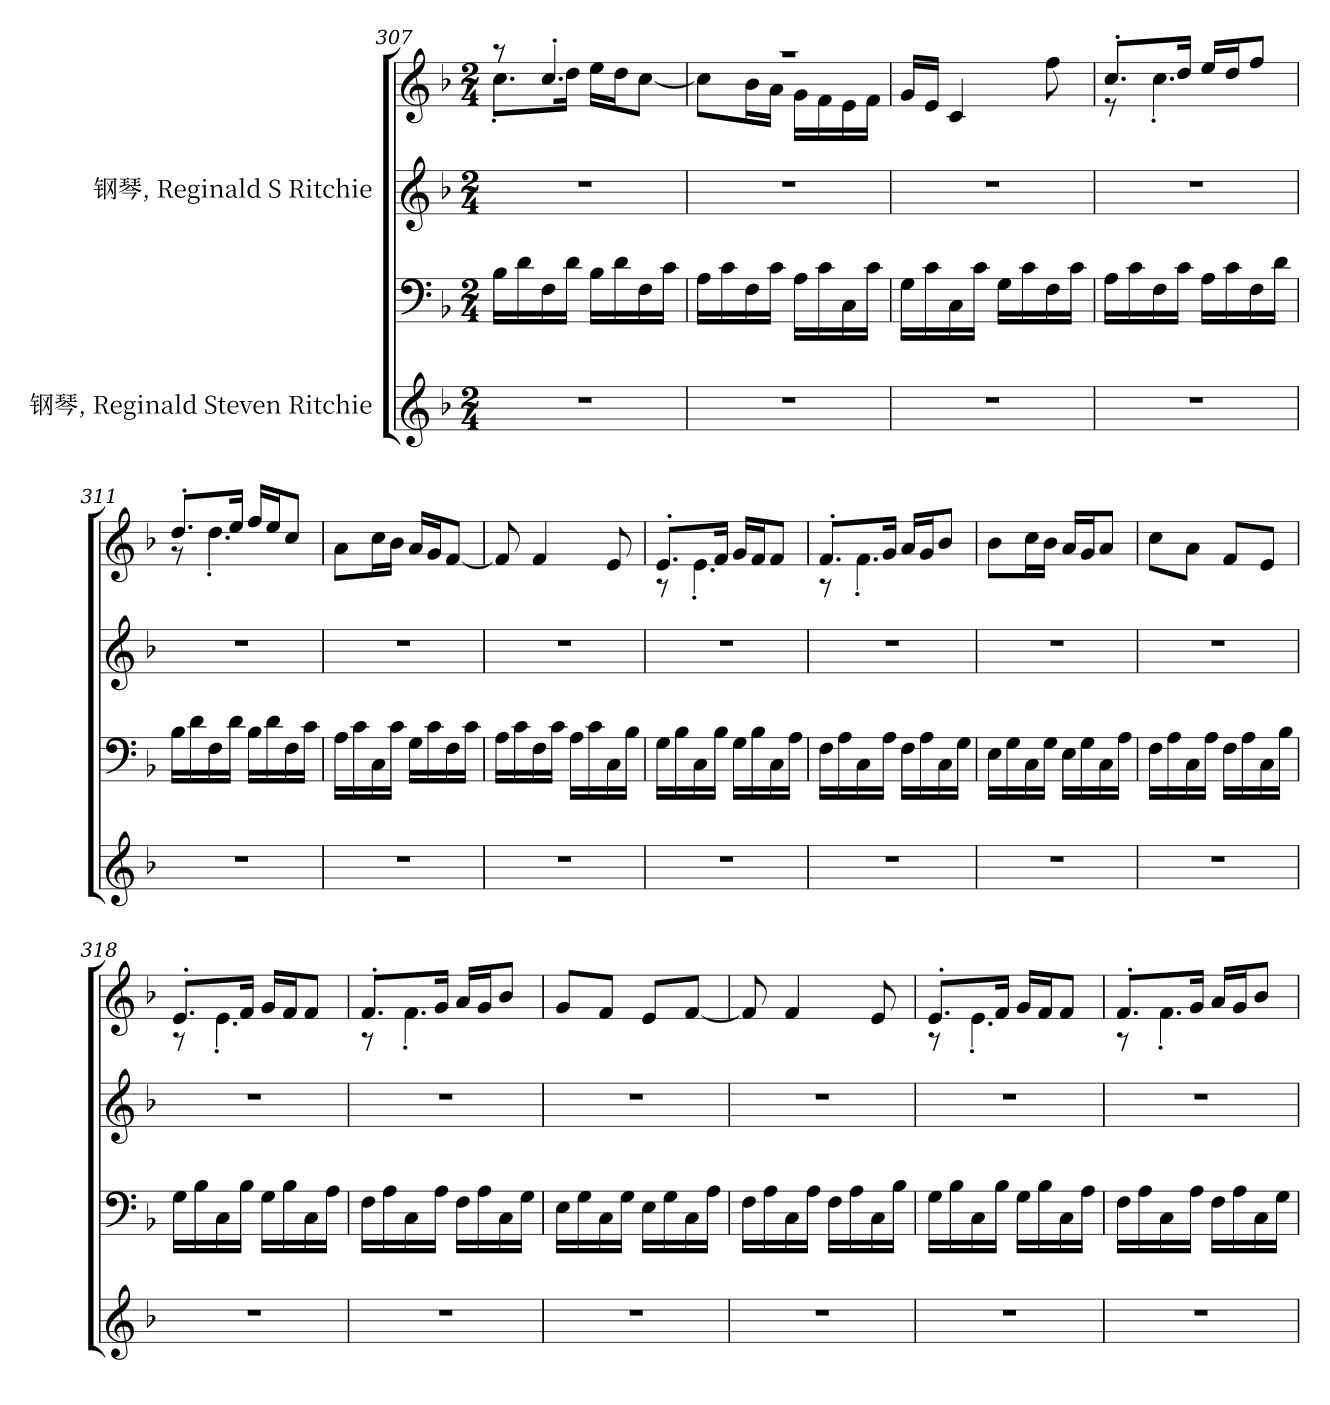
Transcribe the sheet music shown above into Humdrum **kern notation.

**kern	**kern	**kern	**kern
*part2	*part2	*part1	*part1
*staff4	*staff3	*staff2	*staff1
*I"钢琴, Reginald Steven Ritchie	*	*I"钢琴, Reginald S Ritchie	*
!!LO:LB:g=z
*clefG2	*clefF4	*clefG2	*clefG2
*k[b-]	*k[b-]	*k[b-]	*k[b-]
*M2/4	*M2/4	*M2/4	*M2/4
=307	=307	=307	=307
*	*	*	*^
2r	16B-\LL	2r	8r	8.cc'\L
.	16d\	.	.	.
.	16F\	.	4.cc'/	.
.	16d\JJ	.	.	16dd\Jk
.	16B-\LL	.	.	16ee\LL
.	16d\	.	.	16dd\J
.	16F\	.	.	[8cc\J
.	16c\JJ	.	.	.
=308	=308	=308	=308	=308
2r	16A\LL	2r	2r	8cc\L]
.	16c\	.	.	.
.	16F\	.	.	16b-\L
.	16c\JJ	.	.	16a\JJ
.	16A\LL	.	.	16g\LL
.	16c\	.	.	16f\
.	16C\	.	.	16e\
.	16c\JJ	.	.	16f\JJ
*	*	*	*v	*v
=309	=309	=309	=309
2r	16G\LL	2r	16g/LL
.	16c\	.	16e/JJ
.	16C\	.	4c/
.	16c\JJ	.	.
.	16G\LL	.	.
.	16c\	.	.
.	16F\	.	8ff\
.	16c\JJ	.	.
=310	=310	=310	=310
*	*	*	*^
2r	16A\LL	2r	8.cc'/L	8r
.	16c\	.	.	.
.	16F\	.	.	4.cc'\
.	16c\JJ	.	16dd/Jk	.
.	16A\LL	.	16ee/LL	.
.	16c\	.	16dd/J	.
.	16F\	.	8ff/J	.
.	16d\JJ	.	.	.
!!LO:LB:g=z	!!
=311	=311	=311	=311	=311
2r	16B-\LL	2r	8.dd'/L	8r
.	16d\	.	.	.
.	16F\	.	.	4.dd'\
.	16d\JJ	.	16ee/Jk	.
.	16B-\LL	.	16ff/LL	.
.	16d\	.	16ee/J	.
.	16F\	.	8cc/J	.
.	16c\JJ	.	.	.
*	*	*	*v	*v
=312	=312	=312	=312
2r	16A\LL	2r	8a\L
.	16c\	.	.
.	16C\	.	16cc\L
.	16c\JJ	.	16b-\JJ
.	16G\LL	.	16a/LL
.	16c\	.	16g/J
.	16F\	.	[8f/J
.	16c\JJ	.	.
=313	=313	=313	=313
2r	16A\LL	2r	8f/]
.	16c\	.	.
.	16F\	.	4f/
.	16c\JJ	.	.
.	16A\LL	.	.
.	16c\	.	.
.	16C\	.	8e/
.	16B-\JJ	.	.
=314	=314	=314	=314
*	*	*	*^
2r	16G\LL	2r	8.e'/L	8r
.	16B-\	.	.	.
.	16C\	.	.	4.e'\
.	16B-\JJ	.	16f/Jk	.
.	16G\LL	.	16g/LL	.
.	16B-\	.	16f/J	.
.	16C\	.	8f/J	.
.	16A\JJ	.	.	.
!!LO:PB:g=z	!!
=315	=315	=315	=315	=315
2r	16F\LL	2r	8.f'/L	8r
.	16A\	.	.	.
.	16C\	.	.	4.f'\
.	16A\JJ	.	16g/Jk	.
.	16F\LL	.	16a/LL	.
.	16A\	.	16g/J	.
.	16C\	.	8b-/J	.
.	16G\JJ	.	.	.
*	*	*	*v	*v
=316	=316	=316	=316
2r	16E\LL	2r	8b-\L
.	16G\	.	.
.	16C\	.	16cc\L
.	16G\JJ	.	16b-\JJ
.	16E\LL	.	16a/LL
.	16G\	.	16g/J
.	16C\	.	8a/J
.	16A\JJ	.	.
=317	=317	=317	=317
2r	16F\LL	2r	8cc\L
.	16A\	.	.
.	16C\	.	8a\J
.	16A\JJ	.	.
.	16F\LL	.	8f/L
.	16A\	.	.
.	16C\	.	8e/J
.	16B-\JJ	.	.
=318	=318	=318	=318
*	*	*	*^
2r	16G\LL	2r	8.e'/L	8r
.	16B-\	.	.	.
.	16C\	.	.	4.e'\
.	16B-\JJ	.	16f/Jk	.
.	16G\LL	.	16g/LL	.
.	16B-\	.	16f/J	.
.	16C\	.	8f/J	.
.	16A\JJ	.	.	.
!!LO:LB:g=z	!!
=319	=319	=319	=319	=319
2r	16F\LL	2r	8.f'/L	8r
.	16A\	.	.	.
.	16C\	.	.	4.f'\
.	16A\JJ	.	16g/Jk	.
.	16F\LL	.	16a/LL	.
.	16A\	.	16g/J	.
.	16C\	.	8b-/J	.
.	16G\JJ	.	.	.
*	*	*	*v	*v
=320	=320	=320	=320
2r	16E\LL	2r	8g/L
.	16G\	.	.
.	16C\	.	8f/J
.	16G\JJ	.	.
.	16E\LL	.	8e/L
.	16G\	.	.
.	16C\	.	[8f/J
.	16A\JJ	.	.
=321	=321	=321	=321
2r	16F\LL	2r	8f/]
.	16A\	.	.
.	16C\	.	4f/
.	16A\JJ	.	.
.	16F\LL	.	.
.	16A\	.	.
.	16C\	.	8e/
.	16B-\JJ	.	.
=322	=322	=322	=322
*	*	*	*^
2r	16G\LL	2r	8.e'/L	8r
.	16B-\	.	.	.
.	16C\	.	.	4.e'\
.	16B-\JJ	.	16f/Jk	.
.	16G\LL	.	16g/LL	.
.	16B-\	.	16f/J	.
.	16C\	.	8f/J	.
.	16A\JJ	.	.	.
!!LO:LB:g=z	!!
=323	=323	=323	=323	=323
2r	16F\LL	2r	8.f'/L	8r
.	16A\	.	.	.
.	16C\	.	.	4.f'\
.	16A\JJ	.	16g/Jk	.
.	16F\LL	.	16a/LL	.
.	16A\	.	16g/J	.
.	16C\	.	8b-/J	.
.	16G\JJ	.	.	.
*	*	*	*v	*v
=	=	=	=
*-	*-	*-	*-
